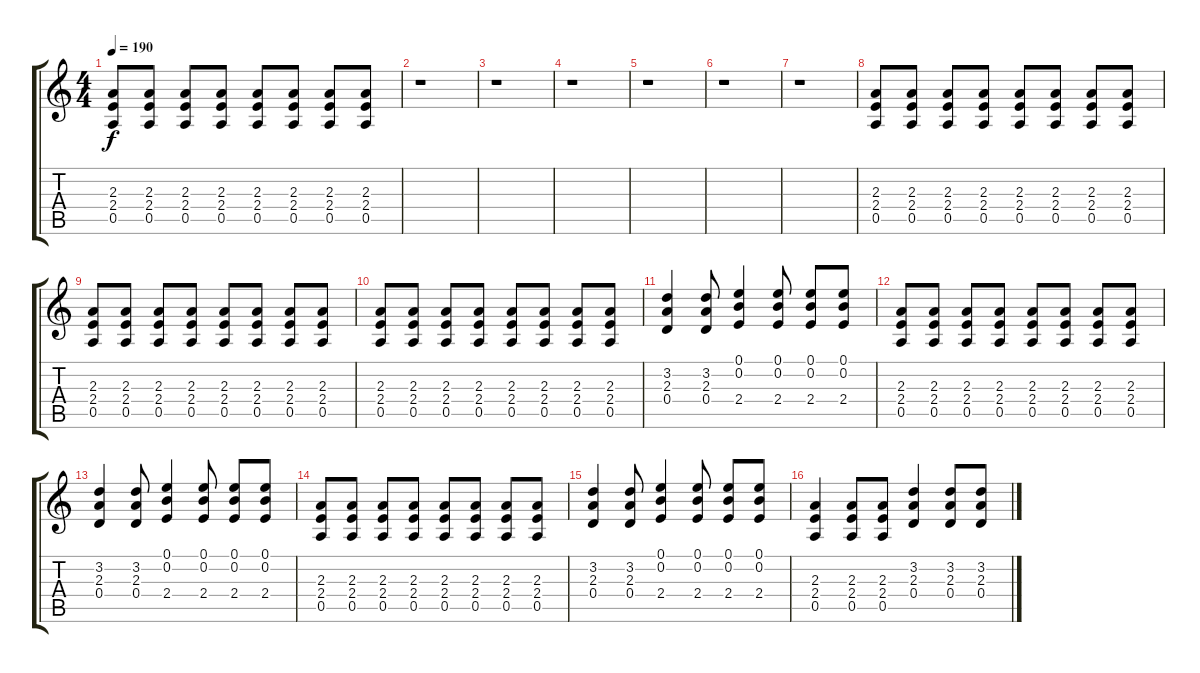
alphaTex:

\track "" {instrument overdrivenguitar}
\staff {score tabs}
\tuning (E4 B3 G3 D3 A2 E2) {hide}
\ts (4 4)
\tempo 190
\clef g2
\ks c
(2.3 2.4 0.5).8{dy f} (2.3 2.4 0.5).8 (2.3 2.4 0.5).8 (2.3 2.4 0.5).8 (2.3 2.4 0.5).8 (2.3 2.4 0.5).8 (2.3 2.4 0.5).8 (2.3 2.4 0.5).8 |
r.1 |
r.1 |
r.1 |
r.1 |
r.1 |
r.1 |
(2.3 2.4 0.5).8 (2.3 2.4 0.5).8 (2.3 2.4 0.5).8 (2.3 2.4 0.5).8 (2.3 2.4 0.5).8 (2.3 2.4 0.5).8 (2.3 2.4 0.5).8 (2.3 2.4 0.5).8 |
(2.3 2.4 0.5).8 (2.3 2.4 0.5).8 (2.3 2.4 0.5).8 (2.3 2.4 0.5).8 (2.3 2.4 0.5).8 (2.3 2.4 0.5).8 (2.3 2.4 0.5).8 (2.3 2.4 0.5).8 |
(2.3 2.4 0.5).8 (2.3 2.4 0.5).8 (2.3 2.4 0.5).8 (2.3 2.4 0.5).8 (2.3 2.4 0.5).8 (2.3 2.4 0.5).8 (2.3 2.4 0.5).8 (2.3 2.4 0.5).8 |
(3.2 2.3 0.4).4 (3.2 2.3 0.4).8 (0.1 0.2 2.4).4 (0.1 0.2 2.4).8 (0.1 0.2 2.4).8 (0.1 0.2 2.4).8 |
(2.3 2.4 0.5).8 (2.3 2.4 0.5).8 (2.3 2.4 0.5).8 (2.3 2.4 0.5).8 (2.3 2.4 0.5).8 (2.3 2.4 0.5).8 (2.3 2.4 0.5).8 (2.3 2.4 0.5).8 |
(3.2 2.3 0.4).4 (3.2 2.3 0.4).8 (0.1 0.2 2.4).4 (0.1 0.2 2.4).8 (0.1 0.2 2.4).8 (0.1 0.2 2.4).8 |
(2.3 2.4 0.5).8 (2.3 2.4 0.5).8 (2.3 2.4 0.5).8 (2.3 2.4 0.5).8 (2.3 2.4 0.5).8 (2.3 2.4 0.5).8 (2.3 2.4 0.5).8 (2.3 2.4 0.5).8 |
(3.2 2.3 0.4).4 (3.2 2.3 0.4).8 (0.1 0.2 2.4).4 (0.1 0.2 2.4).8 (0.1 0.2 2.4).8 (0.1 0.2 2.4).8 |
(2.3 2.4 0.5).4 (2.3 2.4 0.5).8 (2.3 2.4 0.5).8 (3.2 2.3 0.4).4 (3.2 2.3 0.4).8 (3.2 2.3 0.4).8
